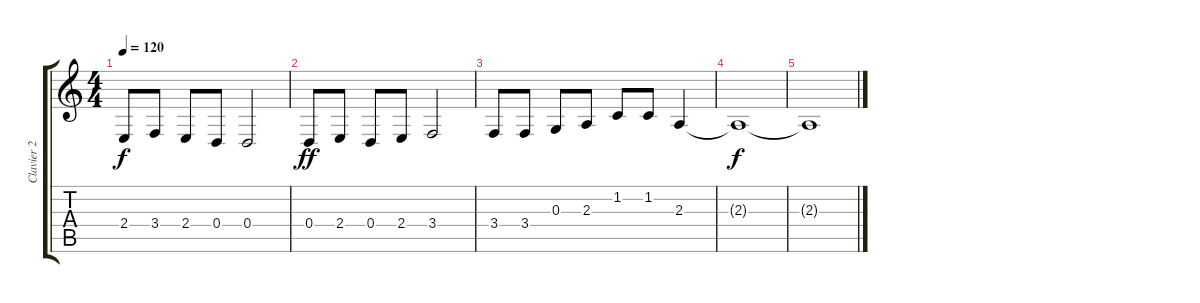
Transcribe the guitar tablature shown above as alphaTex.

\track ("Clavier 2" "Clavier 2") {instrument brightacousticpiano}
\staff {score tabs}
\tuning (E4 B3 G3 D3 A2 E2) {hide}
\ts (4 4)
\tempo 120
\clef g2
\ks c
2.4.8{dy f} 3.4.8 2.4.8 0.4.8 0.4.2 |
0.4.8{dy ff} 2.4.8 0.4.8 2.4.8 3.4.2 |
3.4.8 3.4.8 0.3.8 2.3.8 1.2.8 1.2.8 2.3.4 |
2.3{t}.1{dy f} |
2.3{t}.1
